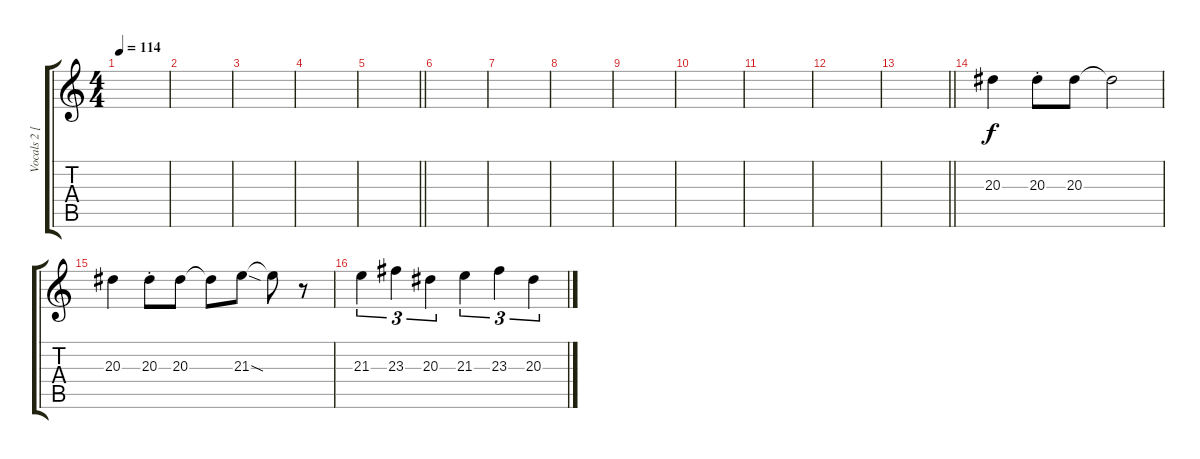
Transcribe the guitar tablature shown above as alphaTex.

\track ("Vocals 2 [Backing]" "Vocals 2 [") {instrument piccolo}
\staff {score tabs}
\tuning (E4 B3 G3 D3 A2 E2) {hide}
\ts (4 4)
\tempo 114
\clef g2
\ks c
|
|
|
|
\barLineRight lightlight
|
|
|
|
|
|
|
|
\barLineRight lightlight
|
20.3.4 20.3{st}.8 20.3.8 20.3{t}.2 |
20.3.4 20.3{st}.8 20.3.8 20.3{t}.8 21.3{sod}.8 21.3{t}.8 r.8 |
21.3.4{tu (3 2)} 23.3.4{tu (3 2)} 20.3.4{tu (3 2)} 21.3.4{tu (3 2)} 23.3.4{tu (3 2)} 20.3.4{tu (3 2)}
